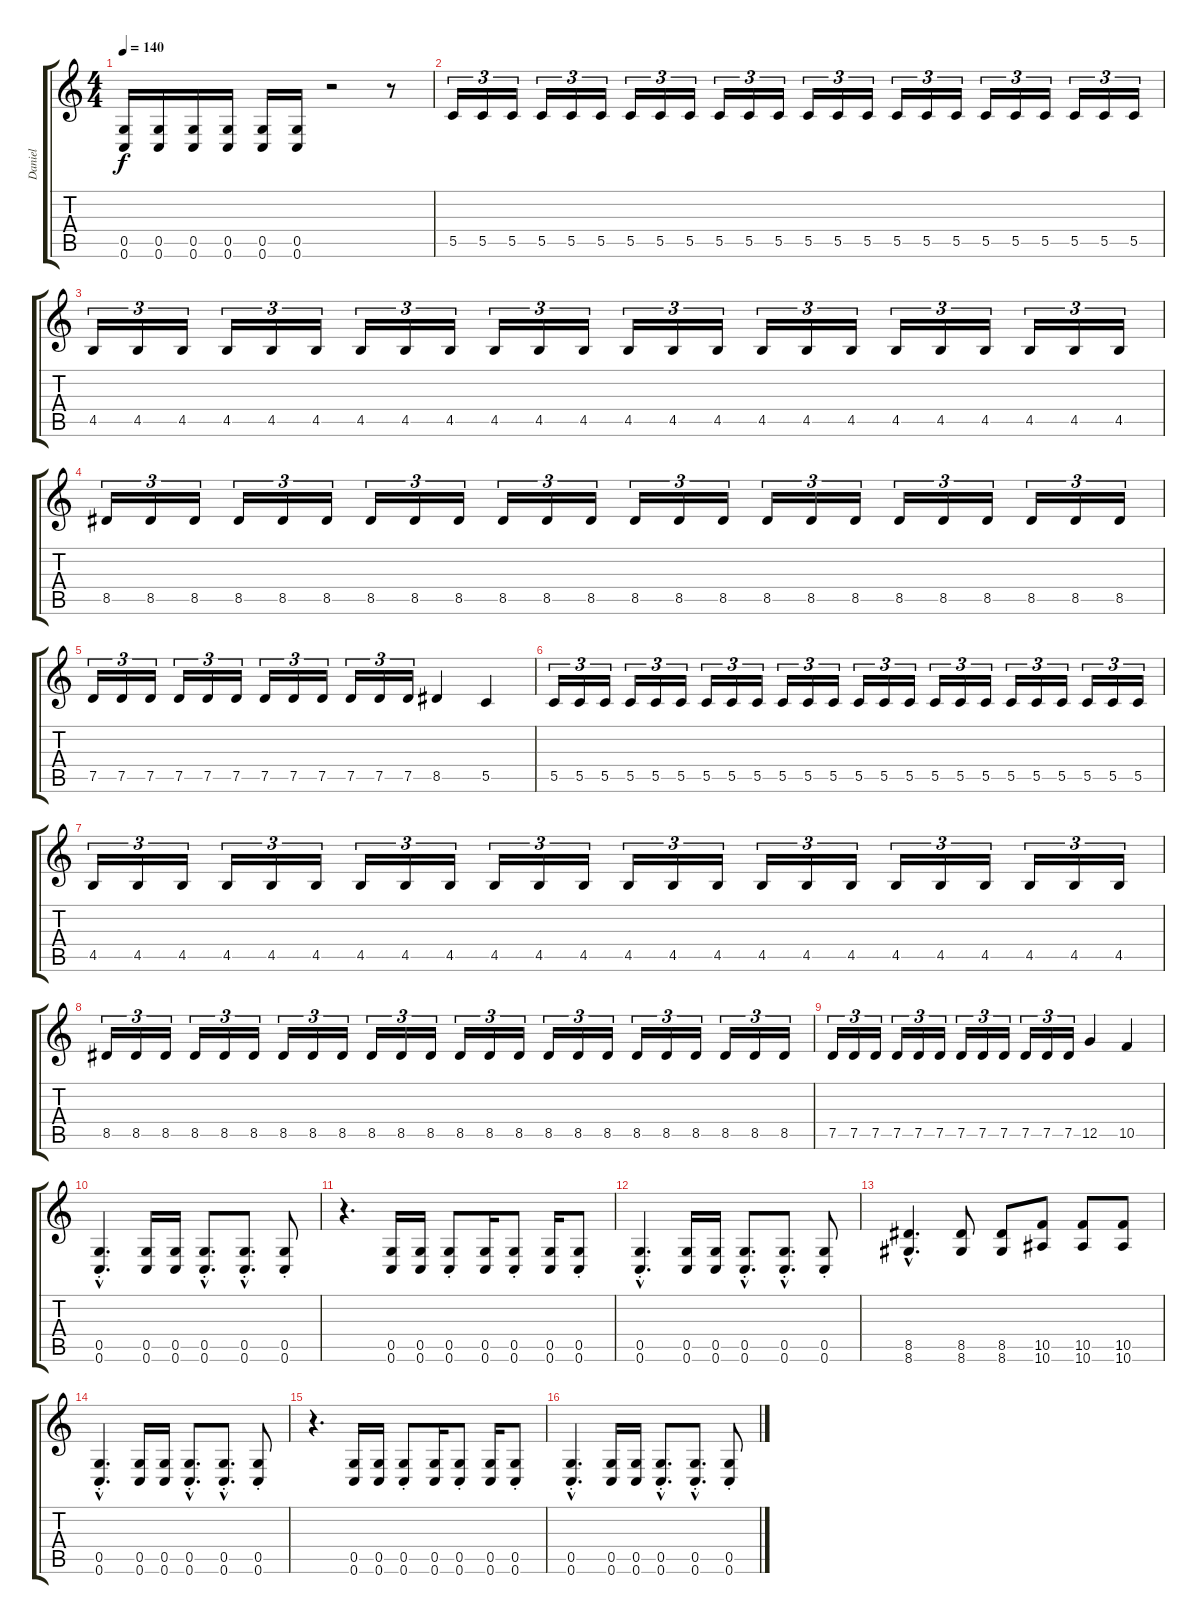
\track ("Daniel" "Daniel") {instrument distortionguitar}
\staff {score tabs}
\tuning (D4 A3 F3 C3 G2 C2) {hide}
\ts (4 4)
\tempo 140
\clef g2
\ks c
(0.5 0.6).16{dy f} (0.5 0.6).16 (0.5 0.6).16 (0.5 0.6).16 (0.5 0.6).16 (0.5 0.6).16 r.2 r.8 |
5.5.16{tu (3 2)} 5.5.16{tu (3 2)} 5.5.16{tu (3 2)} 5.5.16{tu (3 2)} 5.5.16{tu (3 2)} 5.5.16{tu (3 2)} 5.5.16{tu (3 2)} 5.5.16{tu (3 2)} 5.5.16{tu (3 2)} 5.5.16{tu (3 2)} 5.5.16{tu (3 2)} 5.5.16{tu (3 2)} 5.5.16{tu (3 2)} 5.5.16{tu (3 2)} 5.5.16{tu (3 2)} 5.5.16{tu (3 2)} 5.5.16{tu (3 2)} 5.5.16{tu (3 2)} 5.5.16{tu (3 2)} 5.5.16{tu (3 2)} 5.5.16{tu (3 2)} 5.5.16{tu (3 2)} 5.5.16{tu (3 2)} 5.5.16{tu (3 2)} |
4.5.16{tu (3 2)} 4.5.16{tu (3 2)} 4.5.16{tu (3 2)} 4.5.16{tu (3 2)} 4.5.16{tu (3 2)} 4.5.16{tu (3 2)} 4.5.16{tu (3 2)} 4.5.16{tu (3 2)} 4.5.16{tu (3 2)} 4.5.16{tu (3 2)} 4.5.16{tu (3 2)} 4.5.16{tu (3 2)} 4.5.16{tu (3 2)} 4.5.16{tu (3 2)} 4.5.16{tu (3 2)} 4.5.16{tu (3 2)} 4.5.16{tu (3 2)} 4.5.16{tu (3 2)} 4.5.16{tu (3 2)} 4.5.16{tu (3 2)} 4.5.16{tu (3 2)} 4.5.16{tu (3 2)} 4.5.16{tu (3 2)} 4.5.16{tu (3 2)} |
8.5.16{tu (3 2)} 8.5.16{tu (3 2)} 8.5.16{tu (3 2)} 8.5.16{tu (3 2)} 8.5.16{tu (3 2)} 8.5.16{tu (3 2)} 8.5.16{tu (3 2)} 8.5.16{tu (3 2)} 8.5.16{tu (3 2)} 8.5.16{tu (3 2)} 8.5.16{tu (3 2)} 8.5.16{tu (3 2)} 8.5.16{tu (3 2)} 8.5.16{tu (3 2)} 8.5.16{tu (3 2)} 8.5.16{tu (3 2)} 8.5.16{tu (3 2)} 8.5.16{tu (3 2)} 8.5.16{tu (3 2)} 8.5.16{tu (3 2)} 8.5.16{tu (3 2)} 8.5.16{tu (3 2)} 8.5.16{tu (3 2)} 8.5.16{tu (3 2)} |
7.5.16{tu (3 2)} 7.5.16{tu (3 2)} 7.5.16{tu (3 2)} 7.5.16{tu (3 2)} 7.5.16{tu (3 2)} 7.5.16{tu (3 2)} 7.5.16{tu (3 2)} 7.5.16{tu (3 2)} 7.5.16{tu (3 2)} 7.5.16{tu (3 2)} 7.5.16{tu (3 2)} 7.5.16{tu (3 2)} 8.5.4 5.5.4 |
5.5.16{tu (3 2)} 5.5.16{tu (3 2)} 5.5.16{tu (3 2)} 5.5.16{tu (3 2)} 5.5.16{tu (3 2)} 5.5.16{tu (3 2)} 5.5.16{tu (3 2)} 5.5.16{tu (3 2)} 5.5.16{tu (3 2)} 5.5.16{tu (3 2)} 5.5.16{tu (3 2)} 5.5.16{tu (3 2)} 5.5.16{tu (3 2)} 5.5.16{tu (3 2)} 5.5.16{tu (3 2)} 5.5.16{tu (3 2)} 5.5.16{tu (3 2)} 5.5.16{tu (3 2)} 5.5.16{tu (3 2)} 5.5.16{tu (3 2)} 5.5.16{tu (3 2)} 5.5.16{tu (3 2)} 5.5.16{tu (3 2)} 5.5.16{tu (3 2)} |
4.5.16{tu (3 2)} 4.5.16{tu (3 2)} 4.5.16{tu (3 2)} 4.5.16{tu (3 2)} 4.5.16{tu (3 2)} 4.5.16{tu (3 2)} 4.5.16{tu (3 2)} 4.5.16{tu (3 2)} 4.5.16{tu (3 2)} 4.5.16{tu (3 2)} 4.5.16{tu (3 2)} 4.5.16{tu (3 2)} 4.5.16{tu (3 2)} 4.5.16{tu (3 2)} 4.5.16{tu (3 2)} 4.5.16{tu (3 2)} 4.5.16{tu (3 2)} 4.5.16{tu (3 2)} 4.5.16{tu (3 2)} 4.5.16{tu (3 2)} 4.5.16{tu (3 2)} 4.5.16{tu (3 2)} 4.5.16{tu (3 2)} 4.5.16{tu (3 2)} |
8.5.16{tu (3 2)} 8.5.16{tu (3 2)} 8.5.16{tu (3 2)} 8.5.16{tu (3 2)} 8.5.16{tu (3 2)} 8.5.16{tu (3 2)} 8.5.16{tu (3 2)} 8.5.16{tu (3 2)} 8.5.16{tu (3 2)} 8.5.16{tu (3 2)} 8.5.16{tu (3 2)} 8.5.16{tu (3 2)} 8.5.16{tu (3 2)} 8.5.16{tu (3 2)} 8.5.16{tu (3 2)} 8.5.16{tu (3 2)} 8.5.16{tu (3 2)} 8.5.16{tu (3 2)} 8.5.16{tu (3 2)} 8.5.16{tu (3 2)} 8.5.16{tu (3 2)} 8.5.16{tu (3 2)} 8.5.16{tu (3 2)} 8.5.16{tu (3 2)} |
7.5.16{tu (3 2)} 7.5.16{tu (3 2)} 7.5.16{tu (3 2)} 7.5.16{tu (3 2)} 7.5.16{tu (3 2)} 7.5.16{tu (3 2)} 7.5.16{tu (3 2)} 7.5.16{tu (3 2)} 7.5.16{tu (3 2)} 7.5.16{tu (3 2)} 7.5.16{tu (3 2)} 7.5.16{tu (3 2)} 12.5.4 10.5.4 |
(0.5{hac st} 0.6{hac st}).4{d} (0.5 0.6).16 (0.5 0.6).16 (0.5{hac st} 0.6{hac st}).8{d} (0.5{hac st} 0.6{hac st}).8{d} (0.5{st} 0.6{st}).8 |
r.4{d} (0.5 0.6).16 (0.5 0.6).16 (0.5{st} 0.6{st}).8 (0.5 0.6).16 (0.5{st} 0.6{st}).8 (0.5 0.6).16 (0.5{st} 0.6{st}).8 |
(0.5{hac st} 0.6{hac st}).4{d} (0.5 0.6).16 (0.5 0.6).16 (0.5{hac st} 0.6{hac st}).8{d} (0.5{hac st} 0.6{hac st}).8{d} (0.5{st} 0.6{st}).8 |
(8.5{hac} 8.6{hac}).4{d} (8.5 8.6).8 (8.5 8.6).8 (10.5 10.6).8 (10.5 10.6).8 (10.5 10.6).8 |
(0.5{hac st} 0.6{hac st}).4{d} (0.5 0.6).16 (0.5 0.6).16 (0.5{hac st} 0.6{hac st}).8{d} (0.5{hac st} 0.6{hac st}).8{d} (0.5{st} 0.6{st}).8 |
r.4{d} (0.5 0.6).16 (0.5 0.6).16 (0.5{st} 0.6{st}).8 (0.5 0.6).16 (0.5{st} 0.6{st}).8 (0.5 0.6).16 (0.5{st} 0.6{st}).8 |
(0.5{hac st} 0.6{hac st}).4{d} (0.5 0.6).16 (0.5 0.6).16 (0.5{hac st} 0.6{hac st}).8{d} (0.5{hac st} 0.6{hac st}).8{d} (0.5{st} 0.6{st}).8
